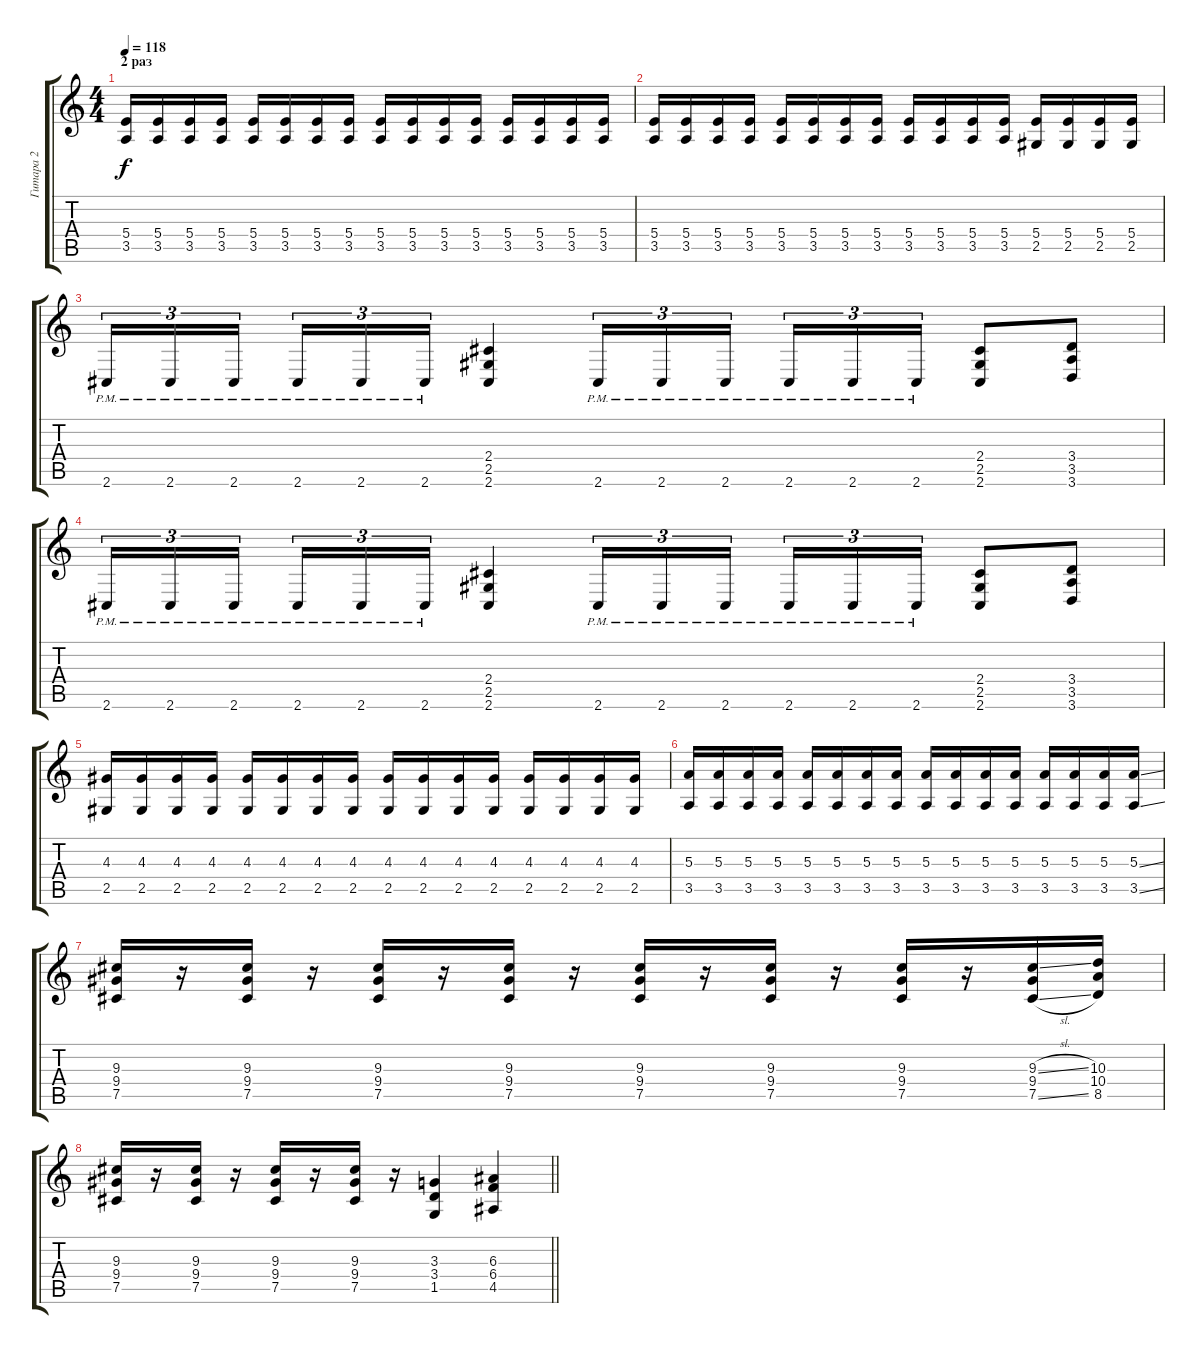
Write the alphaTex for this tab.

\track ("Гитара 2" "Гитара 2") {instrument acousticguitarsteel}
\staff {score tabs}
\tuning (Db4 Ab3 E3 B2 Gb2 B1) {hide}
\ts (4 4)
\section ("" "2 раз")
\tempo 118
\clef g2
\ks c
(5.4 3.5).16{dy f} (5.4 3.5).16 (5.4 3.5).16 (5.4 3.5).16 (5.4 3.5).16 (5.4 3.5).16 (5.4 3.5).16 (5.4 3.5).16 (5.4 3.5).16 (5.4 3.5).16 (5.4 3.5).16 (5.4 3.5).16 (5.4 3.5).16 (5.4 3.5).16 (5.4 3.5).16 (5.4 3.5).16 |
(5.4 3.5).16 (5.4 3.5).16 (5.4 3.5).16 (5.4 3.5).16 (5.4 3.5).16 (5.4 3.5).16 (5.4 3.5).16 (5.4 3.5).16 (5.4 3.5).16 (5.4 3.5).16 (5.4 3.5).16 (5.4 3.5).16 (5.4 2.5).16 (5.4 2.5).16 (5.4 2.5).16 (5.4 2.5).16 |
2.6{pm}.16{tu (3 2)} 2.6{pm}.16{tu (3 2)} 2.6{pm}.16{tu (3 2)} 2.6{pm}.16{tu (3 2)} 2.6{pm}.16{tu (3 2)} 2.6{pm}.16{tu (3 2)} (2.4 2.5 2.6).4 2.6{pm}.16{tu (3 2)} 2.6{pm}.16{tu (3 2)} 2.6{pm}.16{tu (3 2)} 2.6{pm}.16{tu (3 2)} 2.6{pm}.16{tu (3 2)} 2.6{pm}.16{tu (3 2)} (2.4 2.5 2.6).8 (3.4 3.5 3.6).8 |
2.6{pm}.16{tu (3 2)} 2.6{pm}.16{tu (3 2)} 2.6{pm}.16{tu (3 2)} 2.6{pm}.16{tu (3 2)} 2.6{pm}.16{tu (3 2)} 2.6{pm}.16{tu (3 2)} (2.4 2.5 2.6).4 2.6{pm}.16{tu (3 2)} 2.6{pm}.16{tu (3 2)} 2.6{pm}.16{tu (3 2)} 2.6{pm}.16{tu (3 2)} 2.6{pm}.16{tu (3 2)} 2.6{pm}.16{tu (3 2)} (2.4 2.5 2.6).8 (3.4 3.5 3.6).8 |
(4.3 2.5).16 (4.3 2.5).16 (4.3 2.5).16 (4.3 2.5).16 (4.3 2.5).16 (4.3 2.5).16 (4.3 2.5).16 (4.3 2.5).16 (4.3 2.5).16 (4.3 2.5).16 (4.3 2.5).16 (4.3 2.5).16 (4.3 2.5).16 (4.3 2.5).16 (4.3 2.5).16 (4.3 2.5).16 |
(5.3 3.5).16 (5.3 3.5).16 (5.3 3.5).16 (5.3 3.5).16 (5.3 3.5).16 (5.3 3.5).16 (5.3 3.5).16 (5.3 3.5).16 (5.3 3.5).16 (5.3 3.5).16 (5.3 3.5).16 (5.3 3.5).16 (5.3 3.5).16 (5.3 3.5).16 (5.3 3.5).16 (5.3{ss} 3.5{ss}).16 |
(9.3 9.4 7.5).16 r.16 (9.3 9.4 7.5).16 r.16 (9.3 9.4 7.5).16 r.16 (9.3 9.4 7.5).16 r.16 (9.3 9.4 7.5).16 r.16 (9.3 9.4 7.5).16 r.16 (9.3 9.4 7.5).16 r.16 (9.3{sl} 9.4 7.5{sl}).16 (10.3 10.4 8.5).16 |
\barLineRight lightlight
(9.3 9.4 7.5).16 r.16 (9.3 9.4 7.5).16 r.16 (9.3 9.4 7.5).16 r.16 (9.3 9.4 7.5).16 r.16 (3.3 3.4 1.5).4 (6.3 6.4 4.5).4
